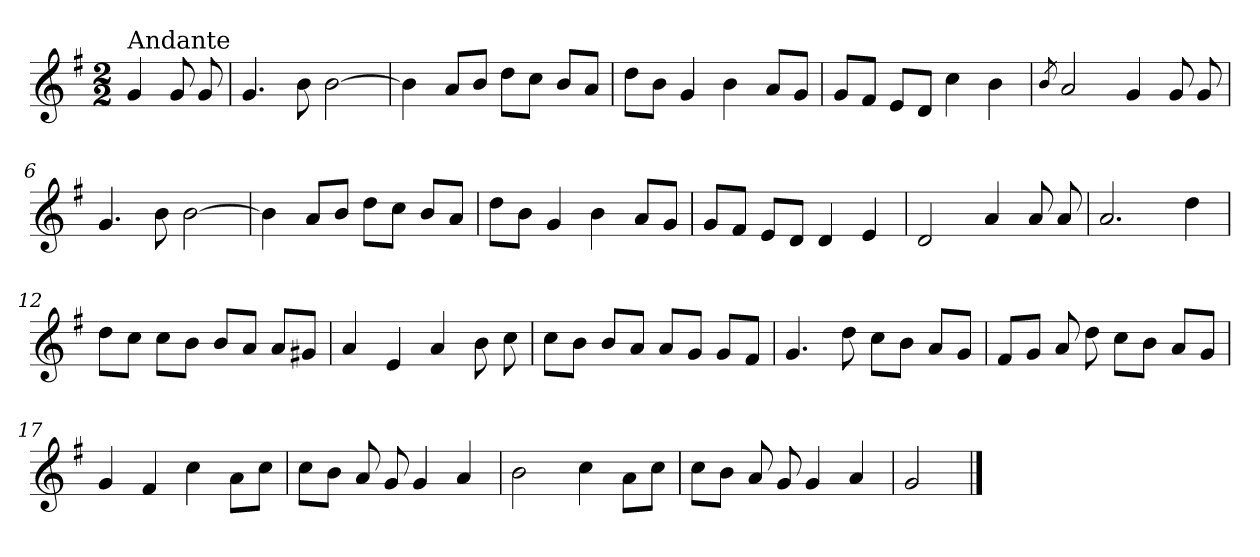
**kern
*part1
*staff1
*clefG2
*k[f#]
*G:
*M2/2
=
!LO:TX:a:t=Andante
4g/
8g/
8g/
=1
4.g/
8b\
[2b\
=2
4b\]
8a/L
8b/J
8dd\L
8cc\J
8b/L
8a/J
=3
8dd\L
8b\J
4g/
4b\
8a/L
8g/J
=4
8g/L
8f#/J
8e/L
8d/J
4cc\
4b\
!!LO:LB:g=z
=5
8qb/
2a/
4g/
8g/
8g/
=6
4.g/
8b\
[2b\
=7
4b\]
8a/L
8b/J
8dd\L
8cc\J
8b/L
8a/J
=8
8dd\L
8b\J
4g/
4b\
8a/L
8g/J
=9
8g/L
8f#/J
8e/L
8d/J
4d/
4e/
!!LO:LB:g=z
=10
2d/
4a/
8a/
8a/
=11
2.a/
4dd\
=12
8dd\L
8cc\J
8cc\L
8b\J
8b/L
8a/J
8a/L
8g#X/J
=13
4a/
4e/
4a/
8b\
8cc\
=14
8cc\L
8b\J
8b/L
8a/J
8a/L
8g/J
8g/L
8f#/J
!!LO:LB:g=z
=15
4.g/
8dd\
8cc\L
8b\J
8a/L
8g/J
=16
8f#/L
8g/J
8a/
8dd\
8cc\L
8b\J
8a/L
8g/J
=17
4g/
4f#/
4cc\
8a\L
8cc\J
=18
8cc\L
8b\J
8a/
8g/
4g/
4a/
=19
2b\
4cc\
8a\L
8cc\J
!!LO:LB:g=z
=20
8cc\L
8b\J
8a/
8g/
4g/
4a/
=21
2g/
==
*-
